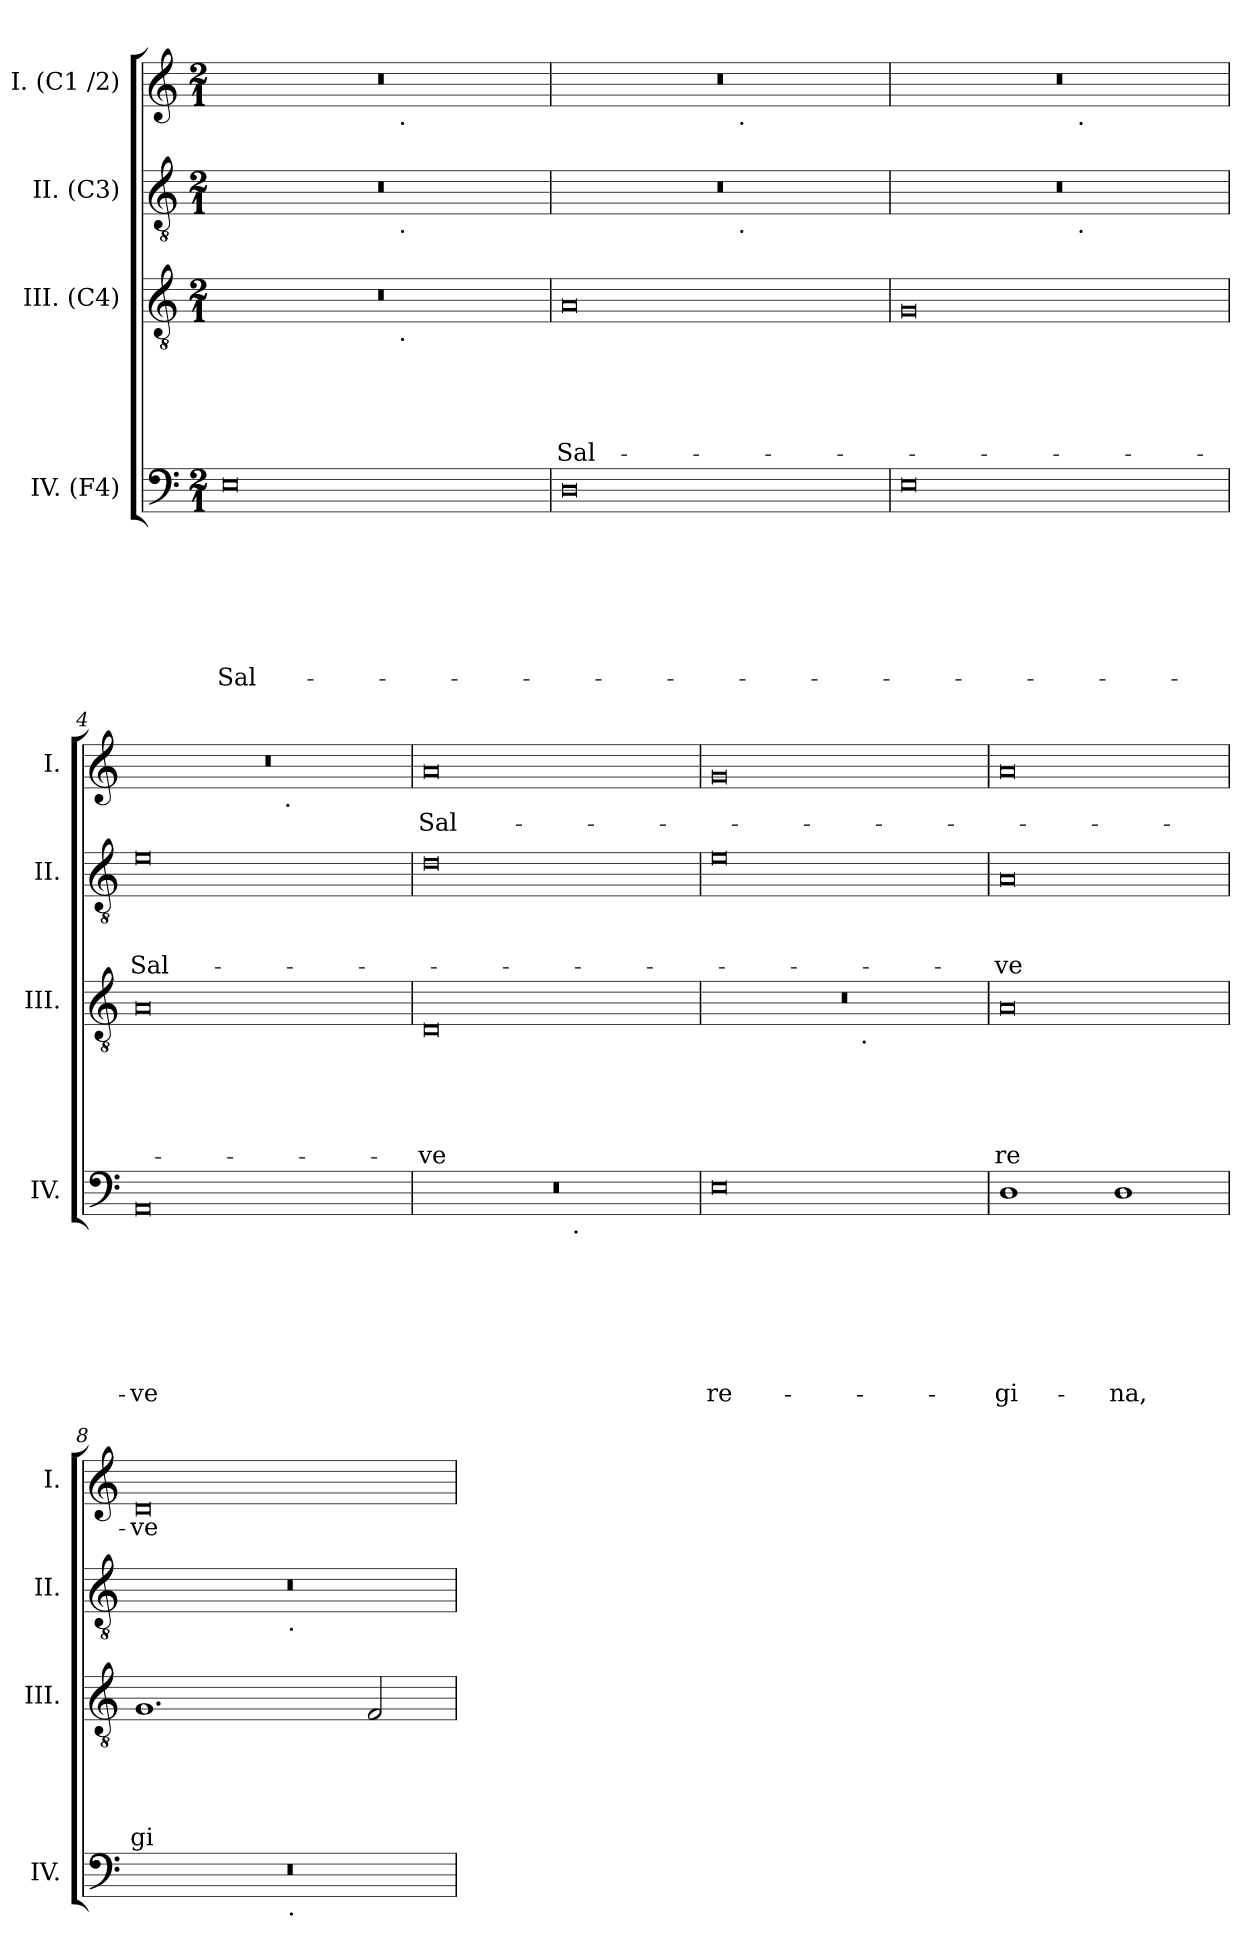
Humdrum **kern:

**kern	**text	**text	**text	**text	**text	**text	**text	**kern	**text	**text	**text	**text	**text	**kern	**text	**text	**text	**kern	**text
*part4	*part4	*part4	*part4	*part4	*part4	*part4	*part4	*part3	*part3	*part3	*part3	*part3	*part3	*part2	*part2	*part2	*part2	*part1	*part1
*staff4	*staff4	*staff4	*staff4	*staff4	*staff4	*staff4	*staff4	*staff3	*staff3	*staff3	*staff3	*staff3	*staff3	*staff2	*staff2	*staff2	*staff2	*staff1	*staff1
*I"IV. (F4)	*	*	*	*	*	*	*	*I"III. (C4)	*	*	*	*	*	*I"II. (C3)	*	*	*	*I"I. (C1 /2)	*
*I'IV.	*	*	*	*	*	*	*	*I'III.	*	*	*	*	*	*I'II.	*	*	*	*I'I.	*
*clefF4	*	*	*	*	*	*	*	*clefGv2	*	*	*	*	*	*clefGv2	*	*	*	*clefG2	*
*k[]	*	*	*	*	*	*	*	*k[]	*	*	*	*	*	*k[]	*	*	*	*k[]	*
*C:	*	*	*	*	*	*	*	*C:	*	*	*	*	*	*C:	*	*	*	*C:	*
*M2/1	*	*	*	*	*	*	*	*M2/1	*	*	*	*	*	*M2/1	*	*	*	*M2/1	*
=1	=1	=1	=1	=1	=1	=1	=1	=1	=1	=1	=1	=1	=1	=1	=1	=1	=1	=1	=1
!	!	!	!	!	!	!	!LO:LY:b	!	!	!	!	!	!	!	!	!	!	!	!
*	*	*	*	*	*	*	*	*^	*	*	*	*	*	*^	*	*	*	*^	*
0E	.	.	.	.	.	.	Sal-	0r	2ryy	.	.	.	.	.	0r	2ryy	.	.	.	0r	2ryy	.
.	.	.	.	.	.	.	.	.	4...ryy	.	.	.	.	.	.	4...ryy	.	.	.	.	4...ryy	.
!	!	!	!	!	!	!	!	!	!	!	!	!	!	!	!	!	!	!	!	!	!LO:TX:b:t=.	!
!	!	!	!	!	!	!	!	!	!	!	!	!	!	!	!	!LO:TX:b:t=.	!	!	!	!	!	!
!	!	!	!	!	!	!	!	!	!LO:TX:b:t=.	!	!	!	!	!	!	!	!	!	!	!	!	!
.	.	.	.	.	.	.	.	.	1ryy	.	.	.	.	.	.	1ryy	.	.	.	.	1ryy	.
.	.	.	.	.	.	.	.	.	32ryy	.	.	.	.	.	.	32ryy	.	.	.	.	32ryy	.
=2	=2	=2	=2	=2	=2	=2	=2	=2	=2	=2	=2	=2	=2	=2	=2	=2	=2	=2	=2	=2	=2	=2
!	!	!	!	!	!	!	!	!	!	!	!	!	!	!LO:LY:b	!	!	!	!	!	!	!	!
*	*	*	*	*	*	*	*	*v	*v	*	*	*	*	*	*	*	*	*	*	*	*	*
0D	.	.	.	.	.	.	.	0A	.	.	.	.	Sal-	0r	2ryy	.	.	.	0r	2ryy	.
.	.	.	.	.	.	.	.	.	.	.	.	.	.	.	4...ryy	.	.	.	.	4...ryy	.
!	!	!	!	!	!	!	!	!	!	!	!	!	!	!	!	!	!	!	!	!LO:TX:b:t=.	!
!	!	!	!	!	!	!	!	!	!	!	!	!	!	!	!LO:TX:b:t=.	!	!	!	!	!	!
.	.	.	.	.	.	.	.	.	.	.	.	.	.	.	1ryy	.	.	.	.	1ryy	.
.	.	.	.	.	.	.	.	.	.	.	.	.	.	.	32ryy	.	.	.	.	32ryy	.
=3	=3	=3	=3	=3	=3	=3	=3	=3	=3	=3	=3	=3	=3	=3	=3	=3	=3	=3	=3	=3	=3
0E	.	.	.	.	.	.	.	0G	.	.	.	.	.	0r	2ryy	.	.	.	0r	2ryy	.
.	.	.	.	.	.	.	.	.	.	.	.	.	.	.	4...ryy	.	.	.	.	4...ryy	.
!	!	!	!	!	!	!	!	!	!	!	!	!	!	!	!	!	!	!	!	!LO:TX:b:t=.	!
!	!	!	!	!	!	!	!	!	!	!	!	!	!	!	!LO:TX:b:t=.	!	!	!	!	!	!
.	.	.	.	.	.	.	.	.	.	.	.	.	.	.	1ryy	.	.	.	.	1ryy	.
.	.	.	.	.	.	.	.	.	.	.	.	.	.	.	32ryy	.	.	.	.	32ryy	.
=4	=4	=4	=4	=4	=4	=4	=4	=4	=4	=4	=4	=4	=4	=4	=4	=4	=4	=4	=4	=4	=4
!	!	!	!	!	!	!	!LO:LY:b:rj	!	!	!	!	!	!	!	!	!	!	!LO:LY:b	!	!	!
*	*	*	*	*	*	*	*	*	*	*	*	*	*	*v	*v	*	*	*	*	*	*
0AA	.	.	.	.	.	.	-ve	0A	.	.	.	.	.	0e	.	.	Sal-	0r	2ryy	.
.	.	.	.	.	.	.	.	.	.	.	.	.	.	.	.	.	.	.	4...ryy	.
!	!	!	!	!	!	!	!	!	!	!	!	!	!	!	!	!	!	!	!LO:TX:b:t=.	!
.	.	.	.	.	.	.	.	.	.	.	.	.	.	.	.	.	.	.	1ryy	.
.	.	.	.	.	.	.	.	.	.	.	.	.	.	.	.	.	.	.	32ryy	.
=5	=5	=5	=5	=5	=5	=5	=5	=5	=5	=5	=5	=5	=5	=5	=5	=5	=5	=5	=5	=5
!	!	!	!	!	!	!	!	!	!	!	!	!	!LO:LY:b:rj	!	!	!	!	!	!	!LO:LY:b
*^	*	*	*	*	*	*	*	*	*	*	*	*	*	*	*	*	*	*v	*v	*
0r	2ryy	.	.	.	.	.	.	.	0D	.	.	.	.	-ve	0d	.	.	.	0a	Sal-
.	4...ryy	.	.	.	.	.	.	.	.	.	.	.	.	.	.	.	.	.	.	.
!	!LO:TX:b:t=.	!	!	!	!	!	!	!	!	!	!	!	!	!	!	!	!	!	!	!
.	1ryy	.	.	.	.	.	.	.	.	.	.	.	.	.	.	.	.	.	.	.
.	32ryy	.	.	.	.	.	.	.	.	.	.	.	.	.	.	.	.	.	.	.
=6	=6	=6	=6	=6	=6	=6	=6	=6	=6	=6	=6	=6	=6	=6	=6	=6	=6	=6	=6	=6
!	!	!	!	!	!	!	!	!LO:LY:b:rj	!	!	!	!	!	!	!	!	!	!	!	!
*v	*v	*	*	*	*	*	*	*	*^	*	*	*	*	*	*	*	*	*	*	*
0E	.	.	.	.	.	.	re-	0r	2ryy	.	.	.	.	.	0e	.	.	.	0g	.
.	.	.	.	.	.	.	.	.	4...ryy	.	.	.	.	.	.	.	.	.	.	.
!	!	!	!	!	!	!	!	!	!LO:TX:b:t=.	!	!	!	!	!	!	!	!	!	!	!
.	.	.	.	.	.	.	.	.	1ryy	.	.	.	.	.	.	.	.	.	.	.
.	.	.	.	.	.	.	.	.	32ryy	.	.	.	.	.	.	.	.	.	.	.
=7	=7	=7	=7	=7	=7	=7	=7	=7	=7	=7	=7	=7	=7	=7	=7	=7	=7	=7	=7	=7
!	!	!	!	!	!	!	!LO:LY:b	!	!	!	!	!	!	!LO:LY:b:rj	!	!	!	!LO:LY:b:rj	!	!
*	*	*	*	*	*	*	*	*v	*v	*	*	*	*	*	*	*	*	*	*	*
1D	.	.	.	.	.	.	-gi-	0A	.	.	.	.	re	0A	.	.	-ve	0a	.
!	!	!	!	!	!	!	!LO:LY:b	!	!	!	!	!	!	!	!	!	!	!	!
1D	.	.	.	.	.	.	-na,	.	.	.	.	.	.	.	.	.	.	.	.
=8	=8	=8	=8	=8	=8	=8	=8	=8	=8	=8	=8	=8	=8	=8	=8	=8	=8	=8	=8
!	!	!	!	!	!	!	!	!	!	!	!	!	!LO:LY:b	!	!	!	!	!	!LO:LY:b:rj
*^	*	*	*	*	*	*	*	*	*	*	*	*	*	*^	*	*	*	*	*
0r	2ryy	.	.	.	.	.	.	.	1.G	.	.	.	.	gi	0r	2ryy	.	.	.	0d	-ve
.	4...ryy	.	.	.	.	.	.	.	.	.	.	.	.	.	.	4...ryy	.	.	.	.	.
!	!	!	!	!	!	!	!	!	!	!	!	!	!	!	!	!LO:TX:b:t=.	!	!	!	!	!
!	!LO:TX:b:t=.	!	!	!	!	!	!	!	!	!	!	!	!	!	!	!	!	!	!	!	!
.	1ryy	.	.	.	.	.	.	.	.	.	.	.	.	.	.	1ryy	.	.	.	.	.
.	.	.	.	.	.	.	.	.	2F/	.	.	.	.	.	.	.	.	.	.	.	.
.	32ryy	.	.	.	.	.	.	.	.	.	.	.	.	.	.	32ryy	.	.	.	.	.
*v	*v	*	*	*	*	*	*	*	*	*	*	*	*	*	*v	*v	*	*	*	*	*
=	=	=	=	=	=	=	=	=	=	=	=	=	=	=	=	=	=	=	=
*-	*-	*-	*-	*-	*-	*-	*-	*-	*-	*-	*-	*-	*-	*-	*-	*-	*-	*-	*-
